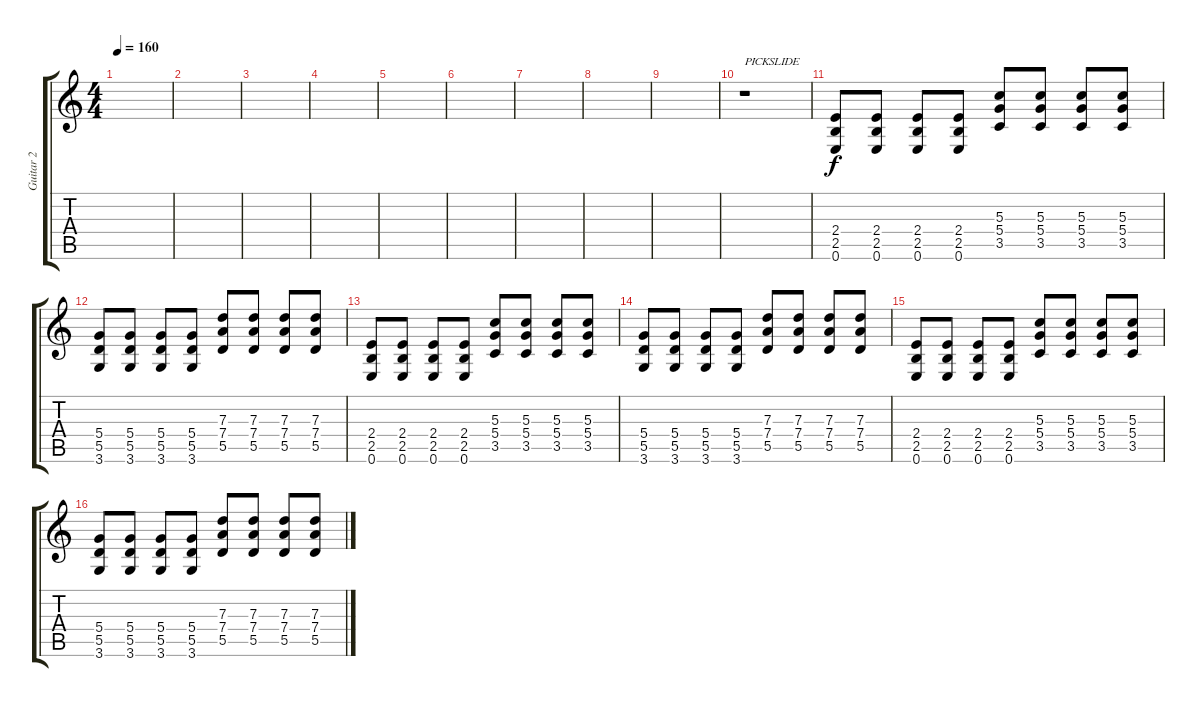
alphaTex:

\track ("Guitar 2" "Guitar 2") {instrument distortionguitar}
\staff {score tabs}
\tuning (E4 B3 G3 D3 A2 E2) {hide}
\ts (4 4)
\tempo 160
\clef g2
\ks c
|
|
|
|
|
|
|
|
|
r.1{txt "PICKSLIDE"} |
(2.4 2.5 0.6).8{volume 12} (2.4 2.5 0.6).8 (2.4 2.5 0.6).8 (2.4 2.5 0.6).8 (5.3 5.4 3.5).8 (5.3 5.4 3.5).8 (5.3 5.4 3.5).8 (5.3 5.4 3.5).8 |
(5.4 5.5 3.6).8 (5.4 5.5 3.6).8 (5.4 5.5 3.6).8 (5.4 5.5 3.6).8 (7.3 7.4 5.5).8 (7.3 7.4 5.5).8 (7.3 7.4 5.5).8 (7.3 7.4 5.5).8 |
(2.4 2.5 0.6).8{volume 12} (2.4 2.5 0.6).8 (2.4 2.5 0.6).8 (2.4 2.5 0.6).8 (5.3 5.4 3.5).8 (5.3 5.4 3.5).8 (5.3 5.4 3.5).8 (5.3 5.4 3.5).8 |
(5.4 5.5 3.6).8 (5.4 5.5 3.6).8 (5.4 5.5 3.6).8 (5.4 5.5 3.6).8 (7.3 7.4 5.5).8 (7.3 7.4 5.5).8 (7.3 7.4 5.5).8 (7.3 7.4 5.5).8 |
(2.4 2.5 0.6).8{volume 12} (2.4 2.5 0.6).8 (2.4 2.5 0.6).8 (2.4 2.5 0.6).8 (5.3 5.4 3.5).8 (5.3 5.4 3.5).8 (5.3 5.4 3.5).8 (5.3 5.4 3.5).8 |
(5.4 5.5 3.6).8 (5.4 5.5 3.6).8 (5.4 5.5 3.6).8 (5.4 5.5 3.6).8 (7.3 7.4 5.5).8 (7.3 7.4 5.5).8 (7.3 7.4 5.5).8 (7.3 7.4 5.5).8
